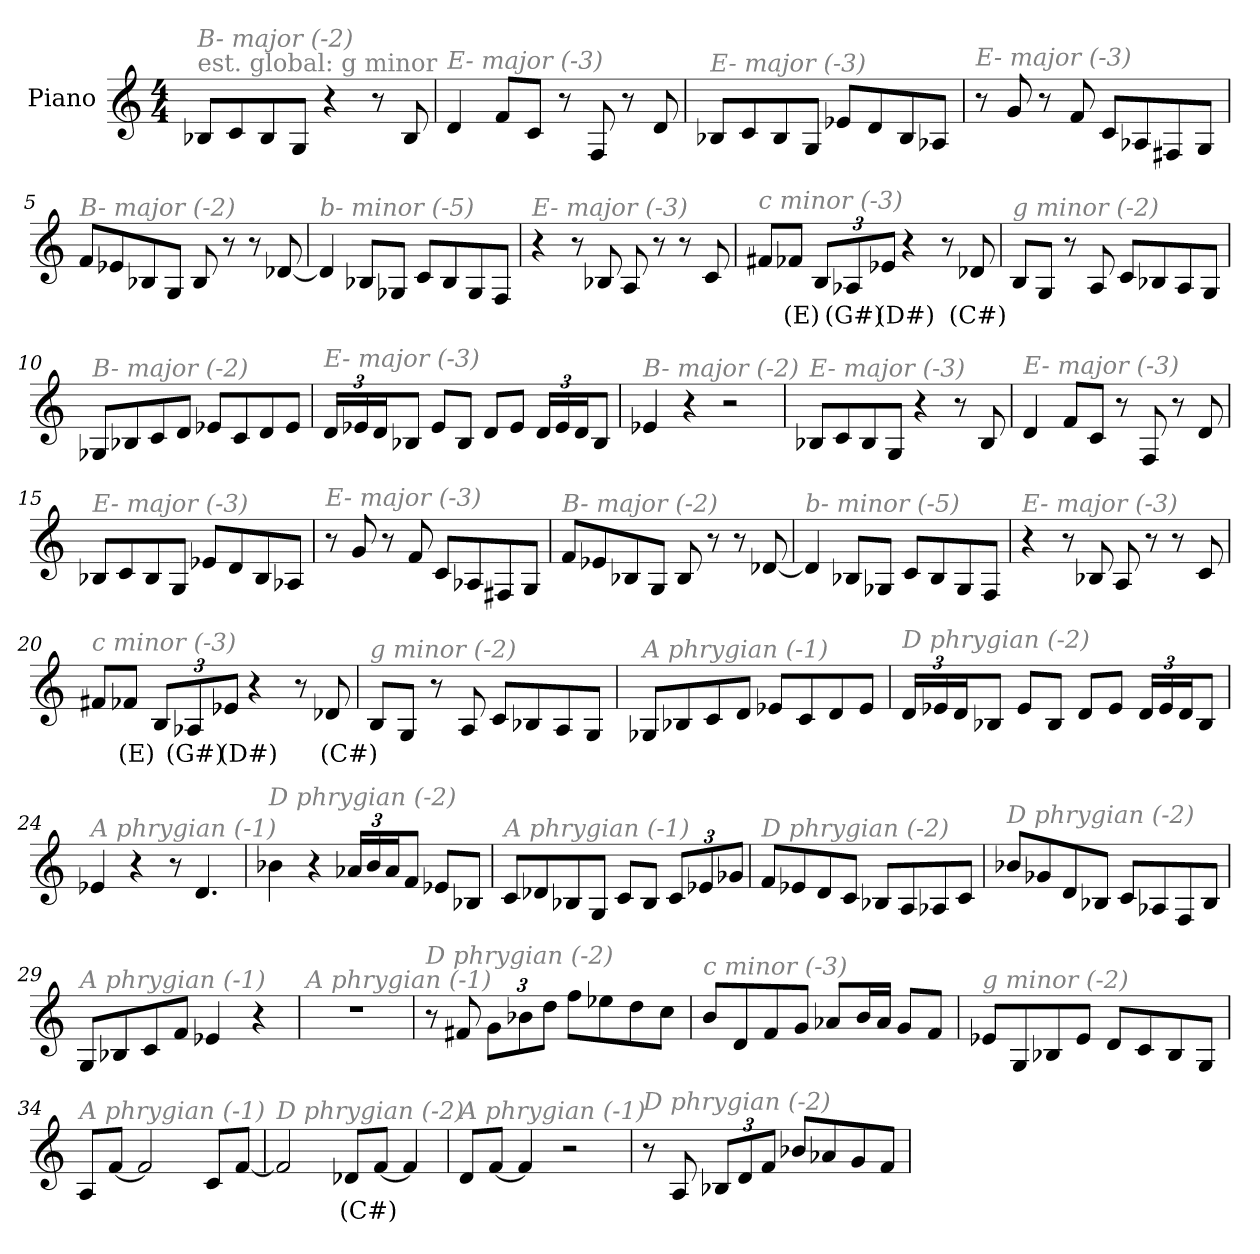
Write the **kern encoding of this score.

**kern	**text
*part1	*part1
*staff1	*staff1
*I"Piano	*
*I'Pno	*
*clefG2	*
*k[]	*
*M4/4	*
*MM240	*
=1	=1
!LO:TX:a:color=#808080:t=est. global&colon; g minor	!
!LO:TX:i:color=#808080:t=B- major (-2)	!
8B-X/L	.
8c/	.
8B-/	.
8G/J	.
4r	.
8r	.
8B-/	.
=2	=2
!LO:TX:i:color=#808080:t=E- major (-3)	!
4d/	.
8f/L	.
8c/J	.
8r	.
8F/	.
8r	.
8d/	.
=3	=3
!LO:TX:i:color=#808080:t=E- major (-3)	!
8B-X/L	.
8c/	.
8B-/	.
8G/J	.
8e-X/L	.
8d/	.
8B-/	.
8A-X/J	.
=4	=4
!LO:TX:i:color=#808080:t=E- major (-3)	!
8r	.
8g/	.
8r	.
8f/	.
8c/L	.
8A-X/	.
8F#X/	.
8G/J	.
!!LO:LB:g=z
=5	=5
!LO:TX:i:color=#808080:t=B- major (-2)	!
8f/L	.
8e-X/	.
8B-X/	.
8G/J	.
8B-/	.
8r	.
8r	.
[8d-X/	.
=6	=6
!LO:TX:i:color=#808080:t=b- minor (-5)	!
4d-/]	.
8B-X/L	.
8G-X/J	.
8c/L	.
8B-/	.
8G-/	.
8F/J	.
=7	=7
!LO:TX:i:color=#808080:t=E- major (-3)	!
4r	.
8r	.
8B-X/	.
8A/	.
8r	.
8r	.
8c/	.
=8	=8
!LO:TX:i:color=#808080:t=c minor (-3)	!
8f#X/L	.
8f-Xi/J	(E)
*Xbrackettup	*
12B/L	.
12A-Xi/	(G#)
12e-Xi/J	(D#)
4r	.
8r	.
8d-Xi/	(C#)
!!LO:LB:g=z
=9	=9
!LO:TX:i:color=#808080:t=g minor (-2)	!
8B/L	.
8G/J	.
8r	.
8A/	.
8c/L	.
8B-X/	.
8A/	.
8G/J	.
=10	=10
!LO:TX:i:color=#808080:t=B- major (-2)	!
8G-X/L	.
8B-X/	.
8c/	.
8d/J	.
8e-X/L	.
8c/	.
8d/	.
8e-/J	.
=11	=11
!LO:TX:i:color=#808080:t=E- major (-3)	!
24d/LL	.
24e-X/	.
24d/J	.
8B-X/J	.
8e-/L	.
8B-/J	.
8d/L	.
8e-/J	.
24d/LL	.
24e-/	.
24d/J	.
8B-/J	.
=12	=12
!LO:TX:i:color=#808080:t=B- major (-2)	!
4e-X/	.
4r	.
2r	.
!!LO:LB:g=z
=13	=13
!LO:TX:i:color=#808080:t=E- major (-3)	!
8B-X/L	.
8c/	.
8B-/	.
8G/J	.
4r	.
8r	.
8B-/	.
=14	=14
!LO:TX:i:color=#808080:t=E- major (-3)	!
4d/	.
8f/L	.
8c/J	.
8r	.
8F/	.
8r	.
8d/	.
=15	=15
!LO:TX:i:color=#808080:t=E- major (-3)	!
8B-X/L	.
8c/	.
8B-/	.
8G/J	.
8e-X/L	.
8d/	.
8B-/	.
8A-X/J	.
=16	=16
!LO:TX:i:color=#808080:t=E- major (-3)	!
8r	.
8g/	.
8r	.
8f/	.
8c/L	.
8A-X/	.
8F#X/	.
8G/J	.
!!LO:LB:g=z
=17	=17
!LO:TX:i:color=#808080:t=B- major (-2)	!
8f/L	.
8e-X/	.
8B-X/	.
8G/J	.
8B-/	.
8r	.
8r	.
[8d-X/	.
=18	=18
!LO:TX:i:color=#808080:t=b- minor (-5)	!
4d-/]	.
8B-X/L	.
8G-X/J	.
8c/L	.
8B-/	.
8G-/	.
8F/J	.
=19	=19
!LO:TX:i:color=#808080:t=E- major (-3)	!
4r	.
8r	.
8B-X/	.
8A/	.
8r	.
8r	.
8c/	.
=20	=20
!LO:TX:i:color=#808080:t=c minor (-3)	!
8f#X/L	.
8f-Xi/J	(E)
12B/L	.
12A-Xi/	(G#)
12e-Xi/J	(D#)
4r	.
8r	.
8d-Xi/	(C#)
!!LO:LB:g=z
=21	=21
!LO:TX:i:color=#808080:t=g minor (-2)	!
8B/L	.
8G/J	.
8r	.
8A/	.
8c/L	.
8B-X/	.
8A/	.
8G/J	.
=22	=22
!LO:TX:i:color=#808080:t=A phrygian (-1)	!
8G-X/L	.
8B-X/	.
8c/	.
8d/J	.
8e-X/L	.
8c/	.
8d/	.
8e-/J	.
=23	=23
!LO:TX:i:color=#808080:t=D phrygian (-2)	!
24d/LL	.
24e-X/	.
24d/J	.
8B-X/J	.
8e-/L	.
8B-/J	.
8d/L	.
8e-/J	.
24d/LL	.
24e-/	.
24d/J	.
8B-/J	.
=24	=24
!LO:TX:i:color=#808080:t=A phrygian (-1)	!
4e-X/	.
4r	.
8r	.
4.d/	.
!!LO:LB:g=z
=25	=25
!LO:TX:i:color=#808080:t=D phrygian (-2)	!
4b-X\	.
4r	.
24a-X/LL	.
24b-/	.
24a-/J	.
8f/J	.
8e-X/L	.
8B-X/J	.
=26	=26
!LO:TX:i:color=#808080:t=A phrygian (-1)	!
8c/L	.
8d-X/	.
8B-X/	.
8G/J	.
8c/L	.
8B-/J	.
12c/L	.
12e-X/	.
12g-X/J	.
=27	=27
!LO:TX:i:color=#808080:t=D phrygian (-2)	!
8f/L	.
8e-X/	.
8d/	.
8c/J	.
8B-X/L	.
8A/	.
8A-X/	.
8c/J	.
=28	=28
!LO:TX:i:color=#808080:t=D phrygian (-2)	!
8b-X/L	.
8g-X/	.
8d/	.
8B-X/J	.
8c/L	.
8A-X/	.
8F/	.
8B-/J	.
!!LO:LB:g=z
=29	=29
!LO:TX:i:color=#808080:t=A phrygian (-1)	!
8G/L	.
8B-X/	.
8c/	.
8f/J	.
4e-X/	.
4r	.
=30	=30
!LO:TX:i:color=#808080:t=A phrygian (-1)	!
1r	.
=31	=31
!LO:TX:i:color=#808080:t=D phrygian (-2)	!
8r	.
8f#X/	.
12g\L	.
12b-X\	.
12dd\J	.
8ff\L	.
8ee-X\	.
8dd\	.
8cc\J	.
=32	=32
!LO:TX:i:color=#808080:t=c minor (-3)	!
8b/L	.
8d/	.
8f/	.
8g/J	.
8a-X/L	.
16b/L	.
16a-/JJ	.
8g/L	.
8f/J	.
!!LO:LB:g=z
=33	=33
!LO:TX:i:color=#808080:t=g minor (-2)	!
8e-X/L	.
8G/	.
8B-X/	.
8e-/J	.
8d/L	.
8c/	.
8B-/	.
8G/J	.
=34	=34
!LO:TX:i:color=#808080:t=A phrygian (-1)	!
8A/L	.
[8f/J	.
2f/]	.
8c/L	.
[8f/J	.
=35	=35
!LO:TX:i:color=#808080:t=D phrygian (-2)	!
2f/]	.
8d-Xi/L	(C#)
[8f/J	.
4f/]	.
=36	=36
!LO:TX:i:color=#808080:t=A phrygian (-1)	!
8d/L	.
[8f/J	.
4f/]	.
2r	.
=37	=37
!LO:TX:i:color=#808080:t=D phrygian (-2)	!
8r	.
8A/	.
12B-X/L	.
12d/	.
12f/J	.
8b-X/L	.
8a-X/	.
8g/	.
8f/J	.
=	=
*-	*-
